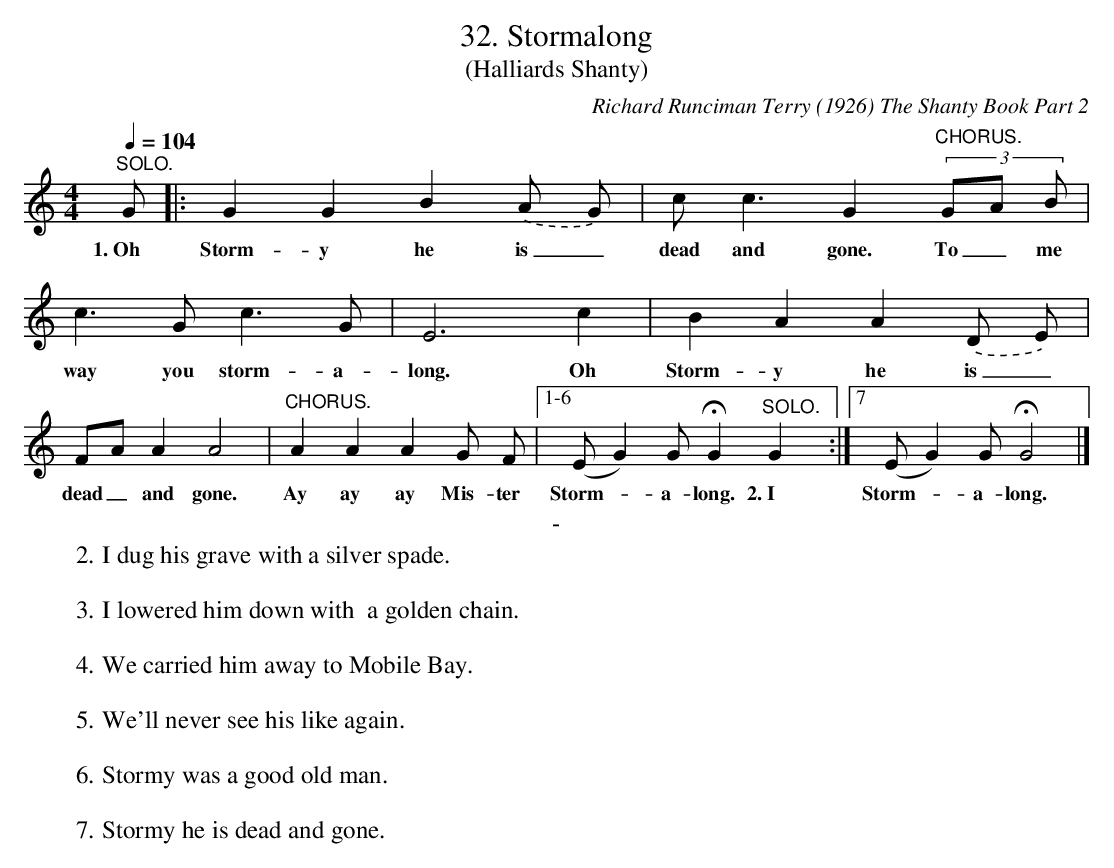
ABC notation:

X:1
T:32. Stormalong
T:(Halliards Shanty)
C:Richard Runciman Terry (1926) The Shanty Book Part 2
L:1/8
Q:1/4=104
M:4/4
K:C
"^SOLO." G |: G2 G2 B2 .(A G) | c c3 G2  "CHORUS." (3GA B | c3 G c3 G |
w: 1.~Oh Storm-y he is_ | dead and gone. To_ me | way you storm-a-|
E6 c2 | B2 A2 A2 .(D E) |$ FA A2 A4 |
w: long. Oh | Storm-y he is_ | dead_ and gone. |
"^CHORUS." A2 A2 A2 G F |1-6 (E G2) G HG2 "^SOLO." G2 :|7 (E G2) G HG4 |]
w: Ay ay ay Mis-ter | Storm-*a-long. 2.~I Storm-*a-long. |
T: -
W: 2. I dug his grave with a silver spade.
W:
W: 3. I lowered him down with  a golden chain.
W:
W: 4. We carried him away to Mobile Bay.
W:
W: 5. We'll never see his like again.
W:
W: 6. Stormy was a good old man.
W:
W: 7. Stormy he is dead and gone.
